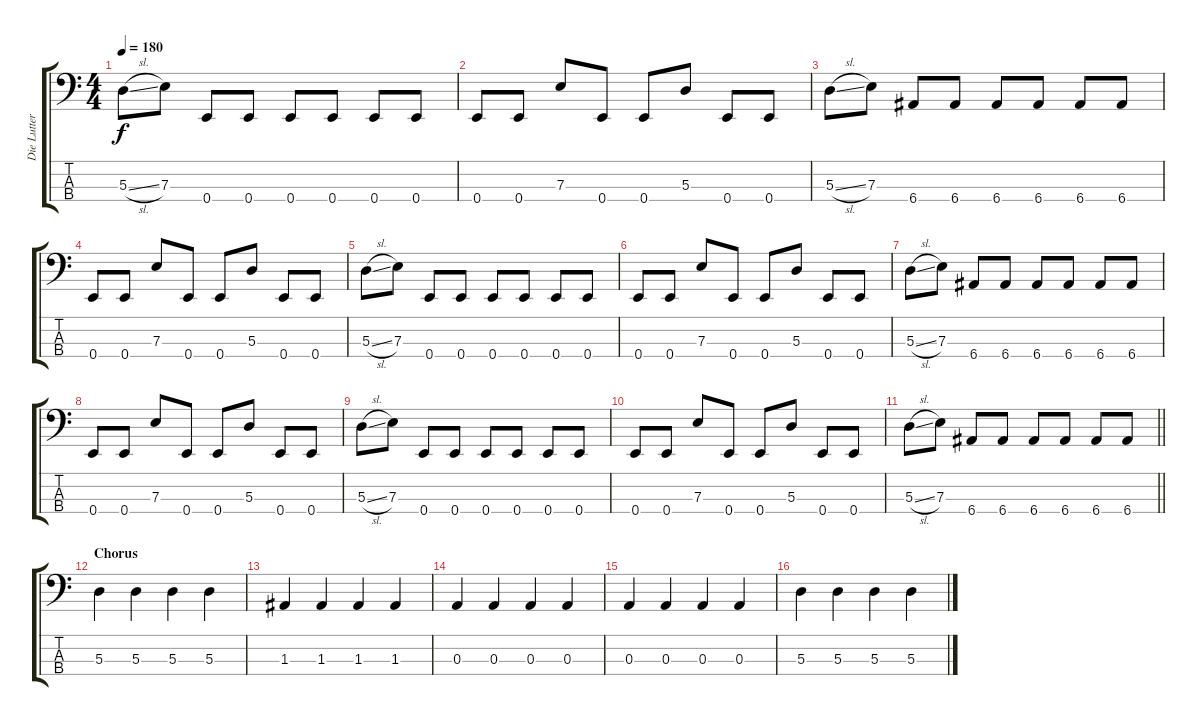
\track ("Die Lutter" "Die Lutter") {instrument electricbasspick}
\staff {score tabs}
\tuning (G2 D2 A1 E1) {hide}
\ts (4 4)
\tempo 180
\clef f4
\ks c
5.3{sl}.8{dy f} 7.3.8 0.4.8 0.4.8 0.4.8 0.4.8 0.4.8 0.4.8 |
0.4.8 0.4.8 7.3.8 0.4.8 0.4.8 5.3.8 0.4.8 0.4.8 |
5.3{sl}.8 7.3.8 6.4.8 6.4.8 6.4.8 6.4.8 6.4.8 6.4.8 |
0.4.8 0.4.8 7.3.8 0.4.8 0.4.8 5.3.8 0.4.8 0.4.8 |
5.3{sl}.8 7.3.8 0.4.8 0.4.8 0.4.8 0.4.8 0.4.8 0.4.8 |
0.4.8 0.4.8 7.3.8 0.4.8 0.4.8 5.3.8 0.4.8 0.4.8 |
5.3{sl}.8 7.3.8 6.4.8 6.4.8 6.4.8 6.4.8 6.4.8 6.4.8 |
0.4.8 0.4.8 7.3.8 0.4.8 0.4.8 5.3.8 0.4.8 0.4.8 |
5.3{sl}.8 7.3.8 0.4.8 0.4.8 0.4.8 0.4.8 0.4.8 0.4.8 |
0.4.8 0.4.8 7.3.8 0.4.8 0.4.8 5.3.8 0.4.8 0.4.8 |
\barLineRight lightlight
5.3{sl}.8 7.3.8 6.4.8 6.4.8 6.4.8 6.4.8 6.4.8 6.4.8 |
\section ("" "Chorus")
5.3.4 5.3.4 5.3.4 5.3.4 |
1.3.4 1.3.4 1.3.4 1.3.4 |
0.3.4 0.3.4 0.3.4 0.3.4 |
0.3.4 0.3.4 0.3.4 0.3.4 |
5.3.4 5.3.4 5.3.4 5.3.4
